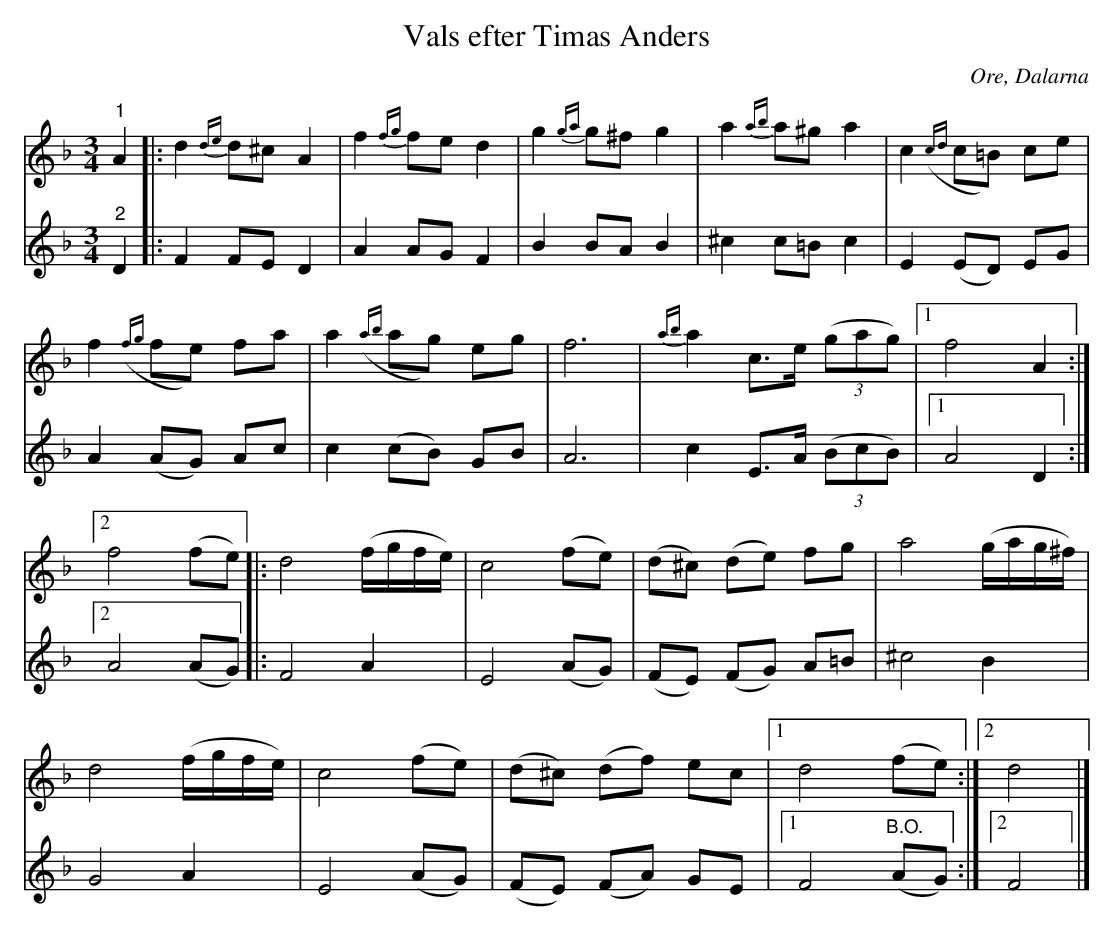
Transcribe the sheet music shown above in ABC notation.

X:1
T:Vals efter Timas Anders
O:Ore, Dalarna
L:1/8
M:3/4
K:Dm
V:1
"^1" A2 |: d2{de} d^c A2 | f2{fg} fe d2 | g2{ga} g^f g2 | a2{ab} a^g a2 | c2({cd} c=B) ce |
f2({fg} fe) fa | a2({ab} ag) eg | f6 |{ab} a2 c>e (3(gag) |1 f4 A2 :|2
f4 (fe) |: d4 (f/g/f/e/) | c4 (fe) | (d^c) (de) fg | a4 (g/a/g/^f/) |
d4 (f/g/f/e/) | c4 (fe) | (d^c) (df) ec |1 d4 (fe) :|2 d4 |]
V:2
"^2" D2 |: F2 FE D2 | A2 AG F2 | B2 BA B2 | ^c2 c=B c2 | E2 (ED) EG |
A2 (AG) Ac | c2 (cB) GB | A6 | c2 E>A (3(BcB) |1 A4 D2 :|2
A4 (AG) |: F4 A2 | E4 (AG) | (FE) (FG) A=B | ^c4 B2 |
G4 A2 | E4 (AG) | (FE) (FA) GE |1 F4"^B.O." (AG) :|2 F4 |]
